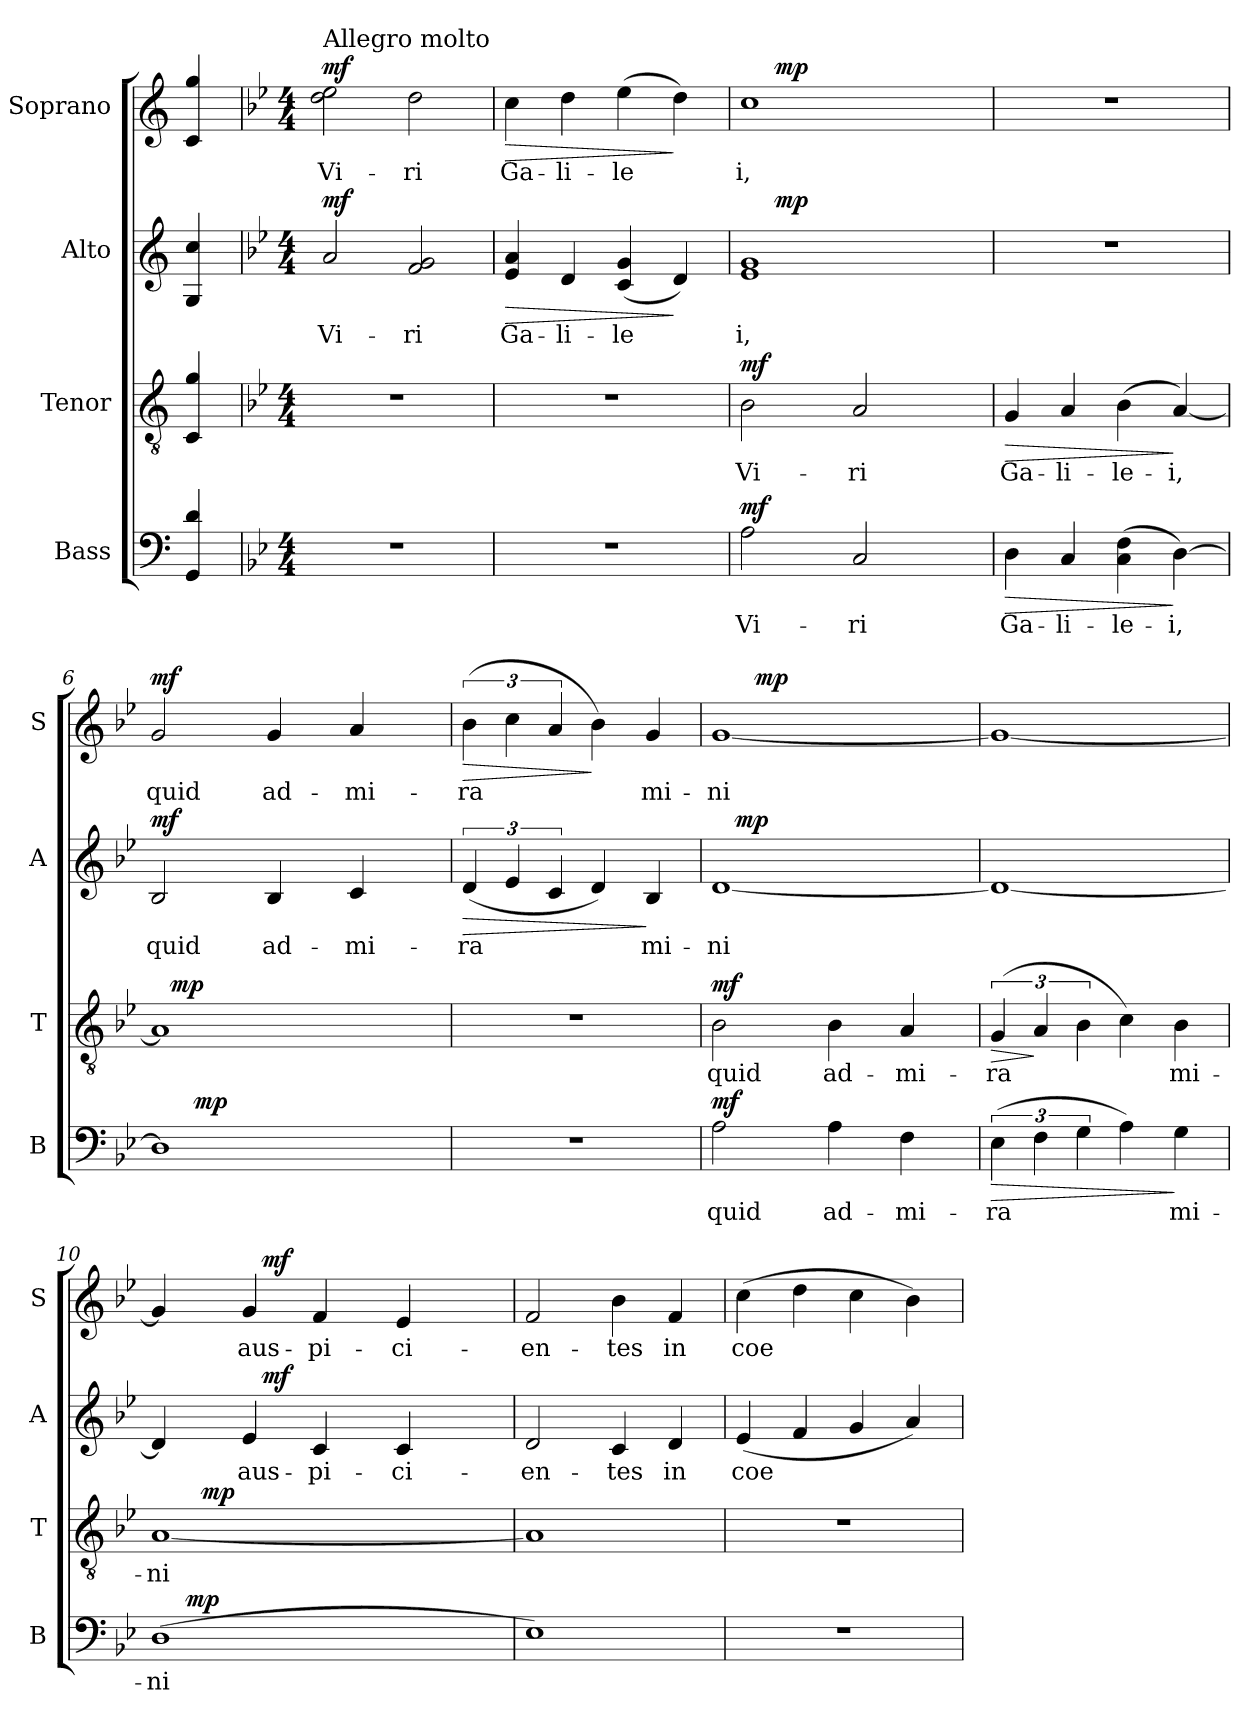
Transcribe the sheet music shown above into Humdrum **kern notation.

**kern	**text	**dynam	**kern	**text	**dynam	**kern	**text	**dynam	**kern	**text	**dynam
*part4	*part4	*part4	*part3	*part3	*part3	*part2	*part2	*part2	*part1	*part1	*part1
*staff4	*staff4	*staff4	*staff3	*staff3	*staff3	*staff2	*staff2	*staff2	*staff1	*staff1	*staff1
*I"Bass	*	*	*I"Tenor	*	*	*I"Alto	*	*	*I"Soprano	*	*
*I'B	*	*	*I'T	*	*	*I'A	*	*	*I'S	*	*
!!LO:PB:g=z
*stria5	*	*	*stria5	*	*	*stria5	*	*	*stria5	*	*
*clefF4	*	*	*clefGv2	*	*	*clefG2	*	*	*clefG2	*	*
*k[]	*	*	*k[]	*	*	*k[]	*	*	*k[]	*	*
*C:	*	*	*C:	*	*	*C:	*	*	*C:	*	*
=1	=1	=1	=1	=1	=1	=1	=1	=1	=1	=1	=1
!	!LO:LY:b:cj	!	!	!LO:LY:b:cj	!	!	!LO:LY:b:cj	!	!	!LO:LY:b:cj	!
4d/ 4GG/	.	.	4g/ 4C/	.	.	4cc/ 4G/	.	.	4gg/ 4c/	.	.
=2!	=2!	=2!	=2!	=2!	=2!	=2!	=2!	=2!	=2!	=2!	=2!
*k[b-e-]	*	*	*k[b-e-]	*	*	*k[b-e-]	*	*	*k[b-e-]	*	*
*B-:	*	*	*B-:	*	*	*B-:	*	*	*B-:	*	*
*M4/4	*	*	*M4/4	*	*	*M4/4	*	*	*M4/4	*	*
!	!	!	!	!	!	!	!	!	!LO:TX:a:t=Allegro molto	!	!
!	!	!	!	!	!	!	!LO:LY:b:cj	!LO:DY:a	!	!LO:LY:b:cj	!LO:DY:a
1r	.	.	1r	.	.	2a/	Vi-	mf	2dd\ 2ee-\	Vi-	mf
!	!	!	!	!	!	!	!LO:LY:b:cj	!	!	!LO:LY:b:cj	!
.	.	.	.	.	.	2f/ 2g/	-ri	.	2dd\	-ri	.
=3	=3	=3	=3	=3	=3	=3	=3	=3	=3	=3	=3
!	!	!	!	!	!	!	!LO:LY:b:cj	!LO:HP:b	!	!LO:LY:b:cj	!LO:HP:b
1r	.	.	1r	.	.	4a/ 4e-/	Ga-	>	4cc\	Ga-	>
!	!	!	!	!	!	!	!LO:LY:b:cj	!	!	!LO:LY:b:cj	!
.	.	.	.	.	.	4d/	-li-	.	4dd\	-li-	.
!	!	!	!	!	!	!	!LO:LY:b:cj	!	!	!LO:LY:b:cj	!
.	.	.	.	.	.	(<4g/ 4c/	-le-	.	(>4ee-\	-le-	.
!	!	!	!	!	!	!	!LO:LY:b:cj	!	!	!LO:LY:b:cj	!
.	.	.	.	.	.	4d/)	--	]	4dd\)	--	]
=4	=4	=4	=4	=4	=4	=4	=4	=4	=4	=4	=4
!	!LO:LY:b:cj	!LO:DY:a	!	!LO:LY:b:cj	!LO:DY:a	!	!LO:LY:b:cj	!	!	!LO:LY:b:cj	!
*	*	*	*	*	*	*^	*	*	*^	*	*
2A\	Vi-	mf	2B-\	Vi-	mf	1g 1e-	16ryy	-i,	.	1cc	16ryy	-i,	.
.	.	.	.	.	.	.	64ryy	.	.	.	64ryy	.	.
!	!	!	!	!	!	!	!	!	!LO:DY:a	!	!	!	!LO:DY:a
.	.	.	.	.	.	.	2ryy	.	mp	.	2ryy	.	mp
!	!LO:LY:b:cj	!	!	!LO:LY:b:cj	!	!	!	!	!	!	!	!	!
2C/	-ri	.	2A/	-ri	.	.	.	.	.	.	.	.	.
.	.	.	.	.	.	.	4ryy	.	.	.	4ryy	.	.
.	.	.	.	.	.	.	8ryy	.	.	.	8ryy	.	.
.	.	.	.	.	.	.	32.ryy	.	.	.	32.ryy	.	.
=5	=5	=5	=5	=5	=5	=5	=5	=5	=5	=5	=5	=5	=5
!	!LO:LY:b:cj	!LO:HP:b	!	!LO:LY:b:cj	!LO:HP:b	!	!	!	!	!	!	!	!
*	*	*	*	*	*	*v	*v	*	*	*	*	*	*
*	*	*	*	*	*	*	*	*	*v	*v	*	*
4D\	Ga-	>	4G/	Ga-	>	1r	.	.	1r	.	.
!	!LO:LY:b:cj	!	!	!LO:LY:b:cj	!	!	!	!	!	!	!
4C/	-li-	.	4A/	-li-	.	.	.	.	.	.	.
!	!LO:LY:b:cj	!	!	!LO:LY:b:cj	!	!	!	!	!	!	!
(>4F\ 4C\	-le-	.	(>4B-\	-le-	.	.	.	.	.	.	.
!	!LO:LY:b:cj	!	!	!LO:LY:b:cj	!	!	!	!	!	!	!
[>4D\)	-i,	]	[<4A/)	-i,	]	.	.	.	.	.	.
=6	=6	=6	=6	=6	=6	=6	=6	=6	=6	=6	=6
!	!LO:LY:b:cj	!	!	!LO:LY:b:cj	!	!	!LO:LY:b:cj	!LO:DY:a	!	!LO:LY:b:cj	!LO:DY:a
*^	*	*	*^	*	*	*	*	*	*	*	*
1D]	16..ryy	.	.	1A]	32.ryy	.	.	2B-/	quid	mf	2g/	quid	mf
!	!	!	!	!	!	!	!LO:DY:a	!	!	!	!	!	!
.	.	.	.	.	2ryy	.	mp	.	.	.	.	.	.
!	!	!	!LO:DY:a	!	!	!	!	!	!	!	!	!	!
.	2ryy	.	mp	.	.	.	.	.	.	.	.	.	.
!	!	!	!	!	!	!	!	!	!LO:LY:b:cj	!	!	!LO:LY:b:cj	!
.	.	.	.	.	.	.	.	4B-/	ad-	.	4g/	ad-	.
.	.	.	.	.	4ryy	.	.	.	.	.	.	.	.
.	4ryy	.	.	.	.	.	.	.	.	.	.	.	.
!	!	!	!	!	!	!	!	!	!LO:LY:b:cj	!	!	!LO:LY:b:cj	!
.	.	.	.	.	.	.	.	4c/	-mi-	.	4a/	-mi-	.
.	.	.	.	.	8ryy	.	.	.	.	.	.	.	.
.	8ryy	.	.	.	.	.	.	.	.	.	.	.	.
.	.	.	.	.	16ryy	.	.	.	.	.	.	.	.
.	64ryy	.	.	.	64ryy	.	.	.	.	.	.	.	.
!!LO:LB:g=z
=7	=7	=7	=7	=7	=7	=7	=7	=7	=7	=7	=7	=7	=7
!	!	!	!	!	!	!	!	!	!LO:LY:b:cj	!LO:HP:b	!	!LO:LY:b:cj	!LO:HP:b
*v	*v	*	*	*	*	*	*	*	*	*	*	*	*
*	*	*	*v	*v	*	*	*	*	*	*	*	*
1r	.	.	1r	.	.	(<6d/	-ra-	>	(<6b-\	-ra-	>
!	!	!	!	!	!	!	!LO:LY:b:cj	!	!	!LO:LY:b:cj	!
.	.	.	.	.	.	6e-/	--	.	6cc\	--	.
!	!	!	!	!	!	!	!LO:LY:b:cj	!	!	!LO:LY:b:cj	!
.	.	.	.	.	.	6c/	--	.	6a/	--	.
!	!	!	!	!	!	!	!LO:LY:b:cj	!	!	!LO:LY:b:cj	!
.	.	.	.	.	.	4d/)	--	.	4b-\)	--	]
!	!	!	!	!	!	!	!LO:LY:b:cj	!	!	!LO:LY:b:cj	!
.	.	.	.	.	.	4B-/	-mi-	]	4g/	-mi-	.
=8	=8	=8	=8	=8	=8	=8	=8	=8	=8	=8	=8
!	!LO:LY:b:cj	!LO:DY:a	!	!LO:LY:b:cj	!LO:DY:a	!	!LO:LY:b:cj	!	!	!LO:LY:b:cj	!
*	*	*	*	*	*	*^	*	*	*^	*	*
2A\	quid	mf	2B-\	quid	mf	[<1d	16ryy	-ni	.	[<1g	16..ryy	-ni	.
!	!	!	!	!	!	!	!	!	!LO:DY:a	!	!	!	!
.	.	.	.	.	.	.	2...ryy	.	mp	.	.	.	.
!	!	!	!	!	!	!	!	!	!	!	!	!	!LO:DY:a
.	.	.	.	.	.	.	.	.	.	.	2ryy	.	mp
!	!LO:LY:b:cj	!	!	!LO:LY:b:cj	!	!	!	!	!	!	!	!	!
4A\	ad-	.	4B-\	ad-	.	.	.	.	.	.	.	.	.
.	.	.	.	.	.	.	.	.	.	.	4ryy	.	.
!	!LO:LY:b:cj	!	!	!LO:LY:b:cj	!	!	!	!	!	!	!	!	!
4F\	-mi-	.	4A/	-mi-	.	.	.	.	.	.	.	.	.
.	.	.	.	.	.	.	.	.	.	.	8ryy	.	.
.	.	.	.	.	.	.	.	.	.	.	64ryy	.	.
=9	=9	=9	=9	=9	=9	=9	=9	=9	=9	=9	=9	=9	=9
!	!LO:LY:b:cj	!LO:HP:b	!	!LO:LY:b:cj	!LO:HP:b	!	!	!LO:LY:b:cj	!	!	!	!LO:LY:b:cj	!
*	*	*	*	*	*	*v	*v	*	*	*	*	*	*
*	*	*	*	*	*	*	*	*	*v	*v	*	*
(<6E-\	-ra-	>	(<6G/	-ra-	>	1d_<	.	.	1g_<	.	.
!	!LO:LY:b:cj	!	!	!LO:LY:b:cj	!	!	!	!	!	!	!
6F\	--	.	6A/	--	]	.	.	.	.	.	.
!	!LO:LY:b:cj	!	!	!LO:LY:b:cj	!	!	!	!	!	!	!
6G\	--	.	6B-\	--	.	.	.	.	.	.	.
!	!LO:LY:b:cj	!	!	!LO:LY:b:cj	!	!	!	!	!	!	!
4A\)	--	.	4c\)	--	.	.	.	.	.	.	.
!	!LO:LY:b:cj	!	!	!LO:LY:b:cj	!	!	!	!	!	!	!
4G\	-mi-	]	4B-\	-mi-	.	.	.	.	.	.	.
=10	=10	=10	=10	=10	=10	=10	=10	=10	=10	=10	=10
!	!LO:LY:b:cj	!	!	!LO:LY:b:cj	!	!	!LO:LY:b:cj	!	!	!LO:LY:b:cj	!
*^	*	*	*^	*	*	*^	*	*	*^	*	*
(>1D	16ryy	-ni	.	[<1A	16..ryy	-ni	.	4d/]	4ryy	.	.	4g/]	4ryy	.	.
.	64ryy	.	.	.	.	.	.	.	.	.	.	.	.	.	.
!	!	!	!LO:DY:a	!	!	!	!	!	!	!	!	!	!	!	!
.	2ryy	.	mp	.	.	.	.	.	.	.	.	.	.	.	.
!	!	!	!	!	!	!	!LO:DY:a	!	!	!	!	!	!	!	!
.	.	.	.	.	2ryy	.	mp	.	.	.	.	.	.	.	.
!	!	!	!	!	!	!	!	!	!	!LO:LY:b:cj	!	!	!	!LO:LY:b:cj	!
.	.	.	.	.	.	.	.	4e-/	32.ryy	aus-	.	4g/	32.ryy	aus-	.
!	!	!	!	!	!	!	!	!	!	!	!LO:DY:a	!	!	!	!LO:DY:a
.	.	.	.	.	.	.	.	.	2ryy	.	mf	.	2ryy	.	mf
!	!	!	!	!	!	!	!	!	!	!LO:LY:b:cj	!	!	!	!LO:LY:b:cj	!
.	.	.	.	.	.	.	.	4c/	.	-pi-	.	4f/	.	-pi-	.
.	4ryy	.	.	.	.	.	.	.	.	.	.	.	.	.	.
.	.	.	.	.	4ryy	.	.	.	.	.	.	.	.	.	.
!	!	!	!	!	!	!	!	!	!	!LO:LY:b:cj	!	!	!	!LO:LY:b:cj	!
.	.	.	.	.	.	.	.	4c/	.	-ci-	.	4e-/	.	-ci-	.
.	.	.	.	.	.	.	.	.	8ryy	.	.	.	8ryy	.	.
.	8ryy	.	.	.	.	.	.	.	.	.	.	.	.	.	.
.	.	.	.	.	8ryy	.	.	.	.	.	.	.	.	.	.
.	.	.	.	.	.	.	.	.	16ryy	.	.	.	16ryy	.	.
.	32.ryy	.	.	.	.	.	.	.	.	.	.	.	.	.	.
.	.	.	.	.	64ryy	.	.	.	64ryy	.	.	.	64ryy	.	.
=11	=11	=11	=11	=11	=11	=11	=11	=11	=11	=11	=11	=11	=11	=11	=11
!	!	!LO:LY:b:cj	!	!	!	!LO:LY:b:cj	!	!	!	!LO:LY:b:cj	!	!	!	!LO:LY:b:cj	!
*v	*v	*	*	*	*	*	*	*v	*v	*	*	*v	*v	*	*
*	*	*	*v	*v	*	*	*	*	*	*	*	*
1E-)	.	.	1A]	.	.	2d/	-en-	.	2f/	-en-	.
!	!	!	!	!	!	!	!LO:LY:b:cj	!	!	!LO:LY:b:cj	!
.	.	.	.	.	.	4c/	-tes	.	4b-\	-tes	.
!	!	!	!	!	!	!	!LO:LY:b:cj	!	!	!LO:LY:b:cj	!
.	.	.	.	.	.	4d/	in	.	4f/	in	.
=12	=12	=12	=12	=12	=12	=12	=12	=12	=12	=12	=12
!	!	!	!	!	!	!	!LO:LY:b:cj	!	!	!LO:LY:b:cj	!
1r	.	.	1r	.	.	(<4e-/	coe-	.	(<4cc\	coe-	.
!	!	!	!	!	!	!	!LO:LY:b:cj	!	!	!LO:LY:b:cj	!
.	.	.	.	.	.	4f/	--	.	4dd\	--	.
!	!	!	!	!	!	!	!LO:LY:b:cj	!	!	!LO:LY:b:cj	!
.	.	.	.	.	.	4g/	--	.	4cc\	--	.
!	!	!	!	!	!	!	!LO:LY:b:cj	!	!	!LO:LY:b:cj	!
.	.	.	.	.	.	4a/)	--	.	4b-\)	--	.
=	=	=	=	=	=	=	=	=	=	=	=
*-	*-	*-	*-	*-	*-	*-	*-	*-	*-	*-	*-
